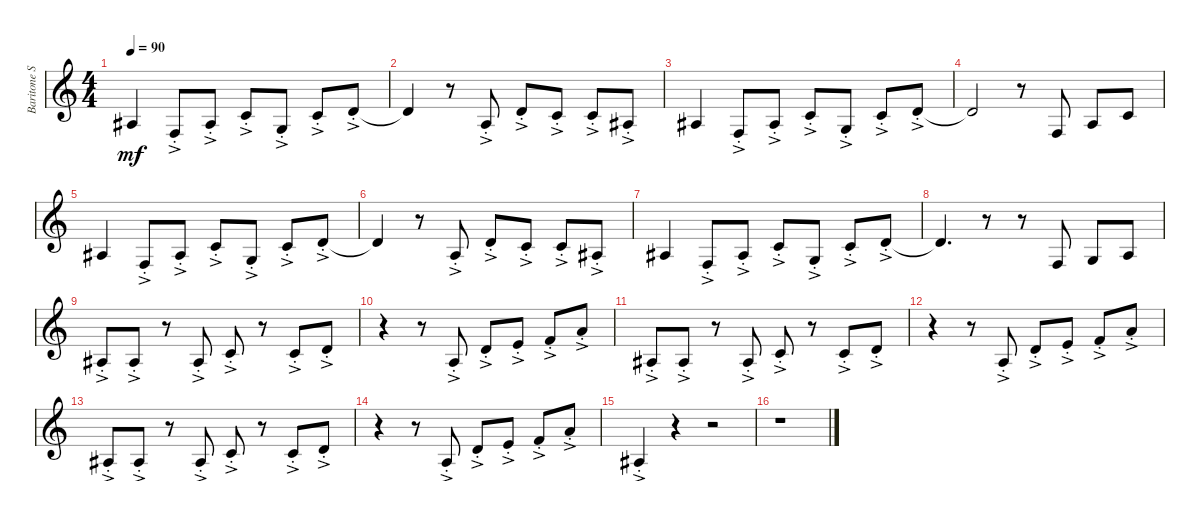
\track ("Baritone Sax" "Baritone S") {instrument trombone}
\staff {score}
\tuning (E4 B3 G3 D3 A2 E2 B1) {hide}
\ts (4 4)
\tempo 90
\clef g2
\ks c
3.3.4{dy mf} 3.4{ac st}.8 3.3{ac st}.8 1.2{ac st}.8 0.3{ac st}.8 1.2{ac st}.8 3.2{ac st}.8 |
3.2{t}.4 r.8 2.3{ac st}.8 3.2{ac st}.8 1.2{ac st}.8 1.2{ac st}.8 3.3{ac st}.8 |
3.3.4 3.4{ac st}.8 3.3{ac st}.8 1.2{ac st}.8 0.3{ac st}.8 1.2{ac st}.8 3.2{ac st}.8 |
3.2{t}.2 r.8 3.4.8 2.3.8 1.2.8 |
3.3.4 3.4{ac st}.8 3.3{ac st}.8 1.2{ac st}.8 0.3{ac st}.8 1.2{ac st}.8 3.2{ac st}.8 |
3.2{t}.4 r.8 2.3{ac st}.8 3.2{ac st}.8 1.2{ac st}.8 1.2{ac st}.8 3.3{ac st}.8 |
3.3.4 3.4{ac st}.8 3.3{ac st}.8 1.2{ac st}.8 0.3{ac st}.8 1.2{ac st}.8 3.2{ac st}.8 |
3.2{t}.4{d} r.8 r.8 3.4.8 0.3.8 2.3.8 |
3.3{ac st}.8 3.3{ac st}.8 r.8 3.3{ac st}.8 1.2{ac st}.8 r.8 1.2{ac st}.8 3.2{ac st}.8 |
r.4 r.8 2.3{ac st}.8 3.2{ac st}.8 0.1{ac st}.8 1.1{ac st}.8 5.1{ac st}.8 |
3.3{ac st}.8 3.3{ac st}.8 r.8 3.3{ac st}.8 1.2{ac st}.8 r.8 1.2{ac st}.8 3.2{ac st}.8 |
r.4 r.8 2.3{ac st}.8 3.2{ac st}.8 0.1{ac st}.8 1.1{ac st}.8 5.1{ac st}.8 |
3.3{ac st}.8 3.3{ac st}.8 r.8 3.3{ac st}.8 1.2{ac st}.8 r.8 1.2{ac st}.8 3.2{ac st}.8 |
r.4 r.8 2.3{ac st}.8 3.2{ac st}.8 0.1{ac st}.8 1.1{ac st}.8 5.1{ac st}.8 |
3.3{ac st}.4 r.4 r.2 |
r.1
